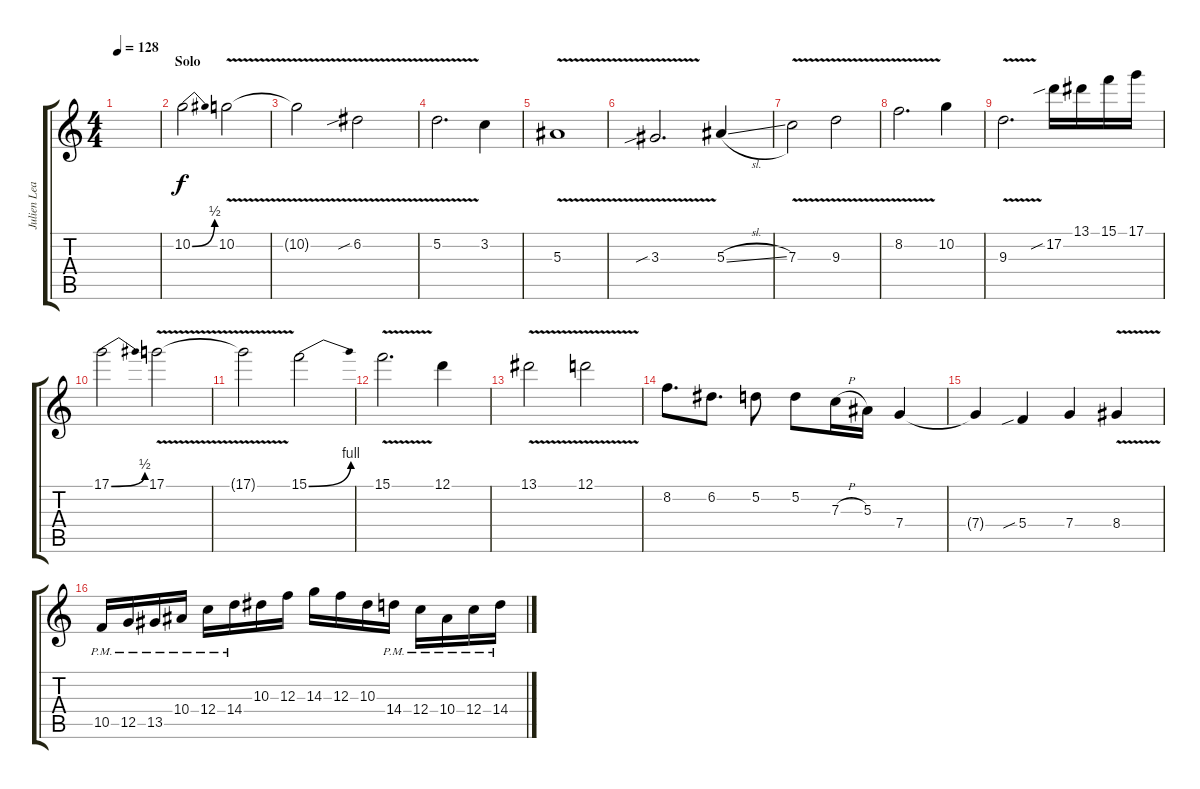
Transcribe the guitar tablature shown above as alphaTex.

\track ("Julien Lead" "Julien Lea") {instrument distortionguitar}
\staff {score tabs}
\tuning (D4 A3 F3 C3 G2 C2) {hide}
\ts (4 4)
\tempo 128
\clef g2
\ks c
|
\section ("" "Solo")
10.2{be (bend 0 0 60 2)}.2 10.2{v}.2 |
10.2{v t}.2 6.2{v sib}.2 |
5.2{v}.2{d} 3.2.4 |
5.3{v}.1 |
3.3{v sib}.2{d} 5.3{sl}.4 |
7.3{v}.2 9.3{v}.2 |
8.2{v}.2{d} 10.2.4 |
9.3{v}.2{d} 17.2{sib}.16 13.1.16 15.1.16 17.1.16 |
17.1{be (bend 0 0 60 2)}.2 17.1{v}.2 |
17.1{v t}.2 15.1{be (bend 0 0 60 4)}.2 |
15.1{v}.2{d} 12.1.4 |
13.1{v}.2 12.1{v}.2 |
8.2.8{d} 6.2.8{d} 5.2.8 5.2.8 7.3{h}.16 5.3.16 7.4.4 |
7.4{t}.4 5.4{sib}.4 7.4.4 8.4{v}.4 |
10.5{pm}.16 12.5{pm}.16 13.5{pm}.16 10.4{pm}.16 12.4{pm}.16 14.4{pm}.16 10.3.16 12.3.16 14.3.16 12.3.16 10.3.16 14.4{pm}.16 12.4{pm}.16 10.4{pm}.16 12.4{pm}.16 14.4{pm}.16
